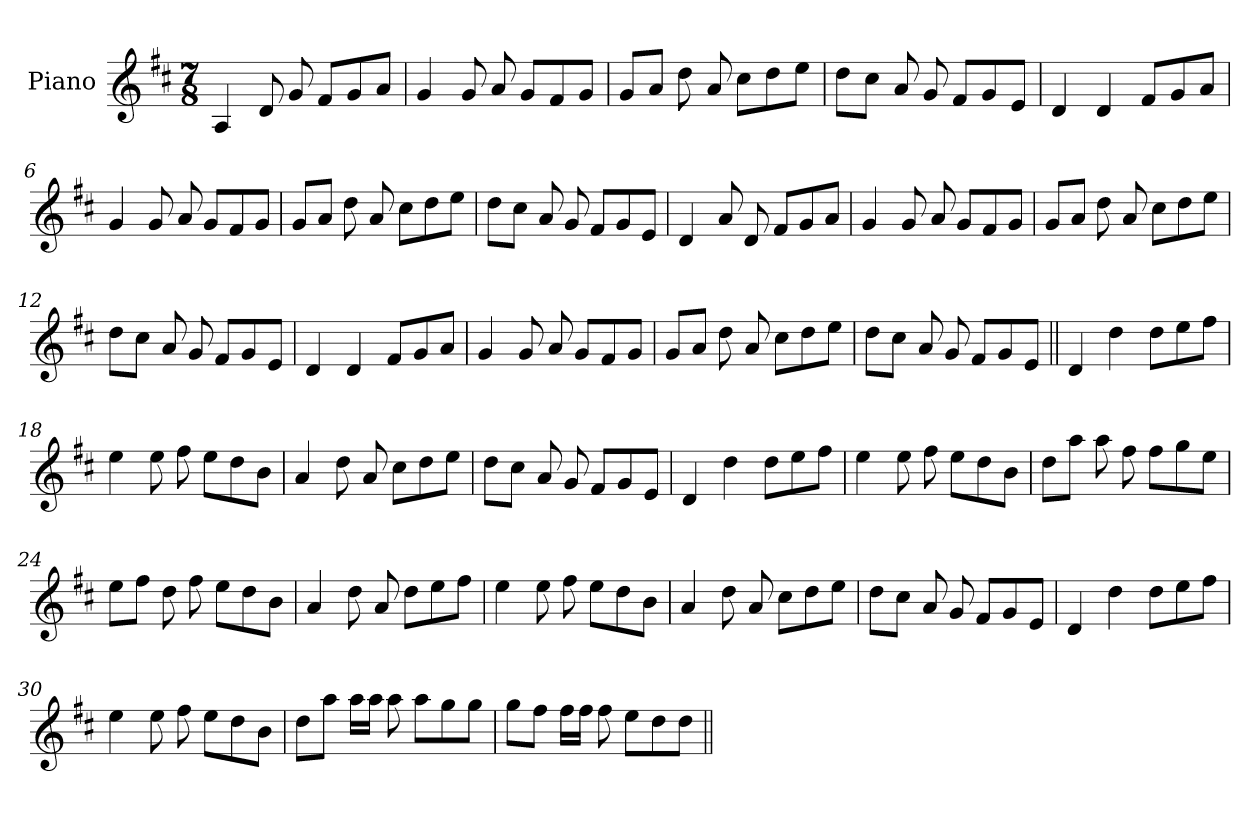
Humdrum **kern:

**kern
*part1
*staff1
*I"Piano
*I'Pno
*clefG2
*k[f#c#]
*D:
*M7/8
=1
4A/
8d/
8g/
8f#/L
8g/
8a/J
=2
4g/
8g/
8a/
8g/L
8f#/
8g/J
=3
8g/L
8a/J
8dd\
8a/
8cc#\L
8dd\
8ee\J
=4
8dd\L
8cc#\J
8a/
8g/
8f#/L
8g/
8e/J
=5
4d/
4d/
8f#/L
8g/
8a/J
=6
4g/
8g/
8a/
8g/L
8f#/
8g/J
=7
8g/L
8a/J
8dd\
8a/
8cc#\L
8dd\
8ee\J
=8
8dd\L
8cc#\J
8a/
8g/
8f#/L
8g/
8e/J
=9
4d/
8a/
8d/
8f#/L
8g/
8a/J
=10
4g/
8g/
8a/
8g/L
8f#/
8g/J
=11
8g/L
8a/J
8dd\
8a/
8cc#\L
8dd\
8ee\J
=12
8dd\L
8cc#\J
8a/
8g/
8f#/L
8g/
8e/J
=13
4d/
4d/
8f#/L
8g/
8a/J
=14
4g/
8g/
8a/
8g/L
8f#/
8g/J
=15
8g/L
8a/J
8dd\
8a/
8cc#\L
8dd\
8ee\J
=16
8dd\L
8cc#\J
8a/
8g/
8f#/L
8g/
8e/J
=17||
4d/
4dd\
8dd\L
8ee\
8ff#\J
=18
4ee\
8ee\
8ff#\
8ee\L
8dd\
8b\J
=19
4a/
8dd\
8a/
8cc#\L
8dd\
8ee\J
=20
8dd\L
8cc#\J
8a/
8g/
8f#/L
8g/
8e/J
=21
4d/
4dd\
8dd\L
8ee\
8ff#\J
=22
4ee\
8ee\
8ff#\
8ee\L
8dd\
8b\J
=23
8dd\L
8aa\J
8aa\
8ff#\
8ff#\L
8gg\
8ee\J
=24
8ee\L
8ff#\J
8dd\
8ff#\
8ee\L
8dd\
8b\J
=25
4a/
8dd\
8a/
8dd\L
8ee\
8ff#\J
=26
4ee\
8ee\
8ff#\
8ee\L
8dd\
8b\J
=27
4a/
8dd\
8a/
8cc#\L
8dd\
8ee\J
=28
8dd\L
8cc#\J
8a/
8g/
8f#/L
8g/
8e/J
=29
4d/
4dd\
8dd\L
8ee\
8ff#\J
=30
4ee\
8ee\
8ff#\
8ee\L
8dd\
8b\J
=31
8dd\L
8aa\J
16aa\LL
16aa\JJ
8aa\
8aa\L
8gg\
8gg\J
=32
8gg\L
8ff#\J
16ff#\LL
16ff#\JJ
8ff#\
8ee\L
8dd\
8dd\J
=||
*-
